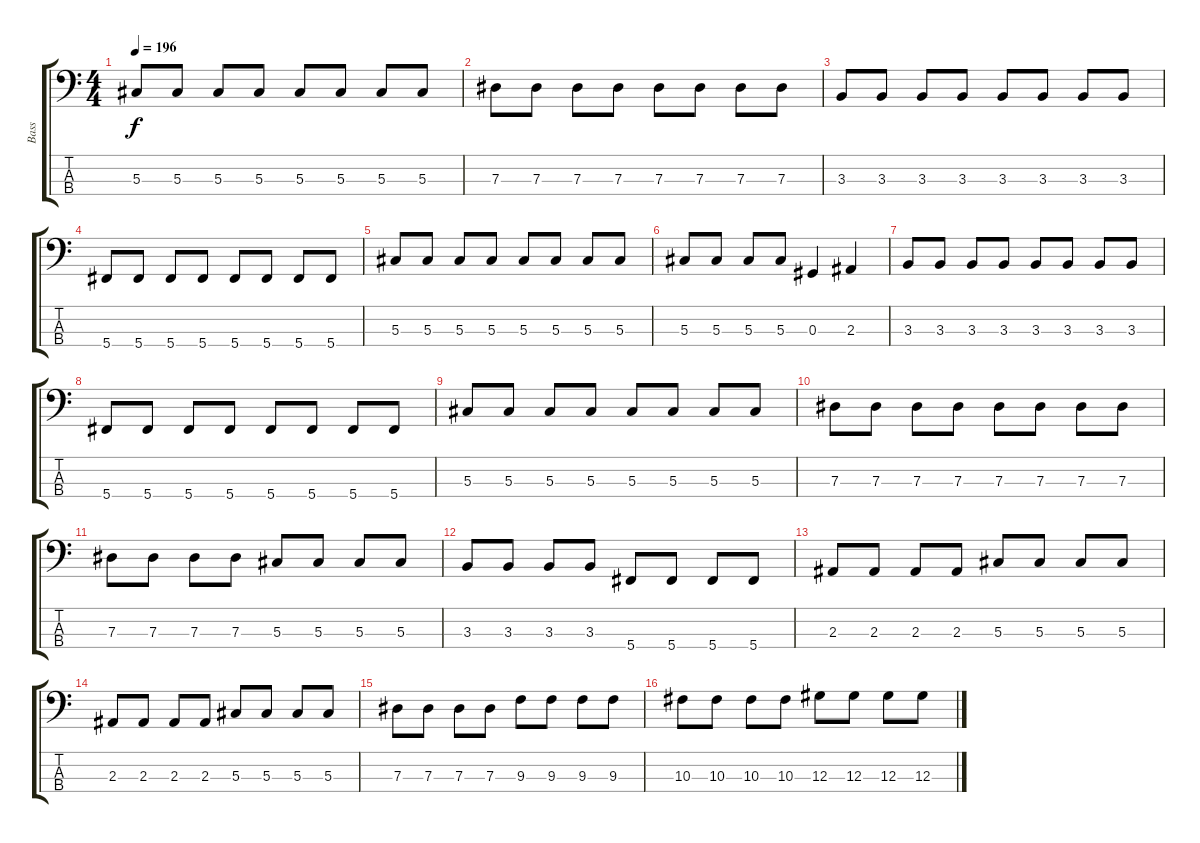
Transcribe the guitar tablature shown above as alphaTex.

\track ("Bass" "Bass") {instrument electricbassfinger}
\staff {score tabs}
\tuning (Gb2 Db2 Ab1 Db1) {hide}
\ts (4 4)
\tempo 196
\clef f4
\ks c
5.3.8{dy f} 5.3.8 5.3.8 5.3.8 5.3.8 5.3.8 5.3.8 5.3.8 |
7.3.8 7.3.8 7.3.8 7.3.8 7.3.8 7.3.8 7.3.8 7.3.8 |
3.3.8 3.3.8 3.3.8 3.3.8 3.3.8 3.3.8 3.3.8 3.3.8 |
5.4.8 5.4.8 5.4.8 5.4.8 5.4.8 5.4.8 5.4.8 5.4.8 |
5.3.8 5.3.8 5.3.8 5.3.8 5.3.8 5.3.8 5.3.8 5.3.8 |
5.3.8 5.3.8 5.3.8 5.3.8 0.3.4 2.3.4 |
3.3.8 3.3.8 3.3.8 3.3.8 3.3.8 3.3.8 3.3.8 3.3.8 |
5.4.8 5.4.8 5.4.8 5.4.8 5.4.8 5.4.8 5.4.8 5.4.8 |
5.3.8 5.3.8 5.3.8 5.3.8 5.3.8 5.3.8 5.3.8 5.3.8 |
7.3.8 7.3.8 7.3.8 7.3.8 7.3.8 7.3.8 7.3.8 7.3.8 |
7.3.8 7.3.8 7.3.8 7.3.8 5.3.8 5.3.8 5.3.8 5.3.8 |
3.3.8 3.3.8 3.3.8 3.3.8 5.4.8 5.4.8 5.4.8 5.4.8 |
2.3.8 2.3.8 2.3.8 2.3.8 5.3.8 5.3.8 5.3.8 5.3.8 |
2.3.8 2.3.8 2.3.8 2.3.8 5.3.8 5.3.8 5.3.8 5.3.8 |
7.3.8 7.3.8 7.3.8 7.3.8 9.3.8 9.3.8 9.3.8 9.3.8 |
10.3.8 10.3.8 10.3.8 10.3.8 12.3.8 12.3.8 12.3.8 12.3.8
